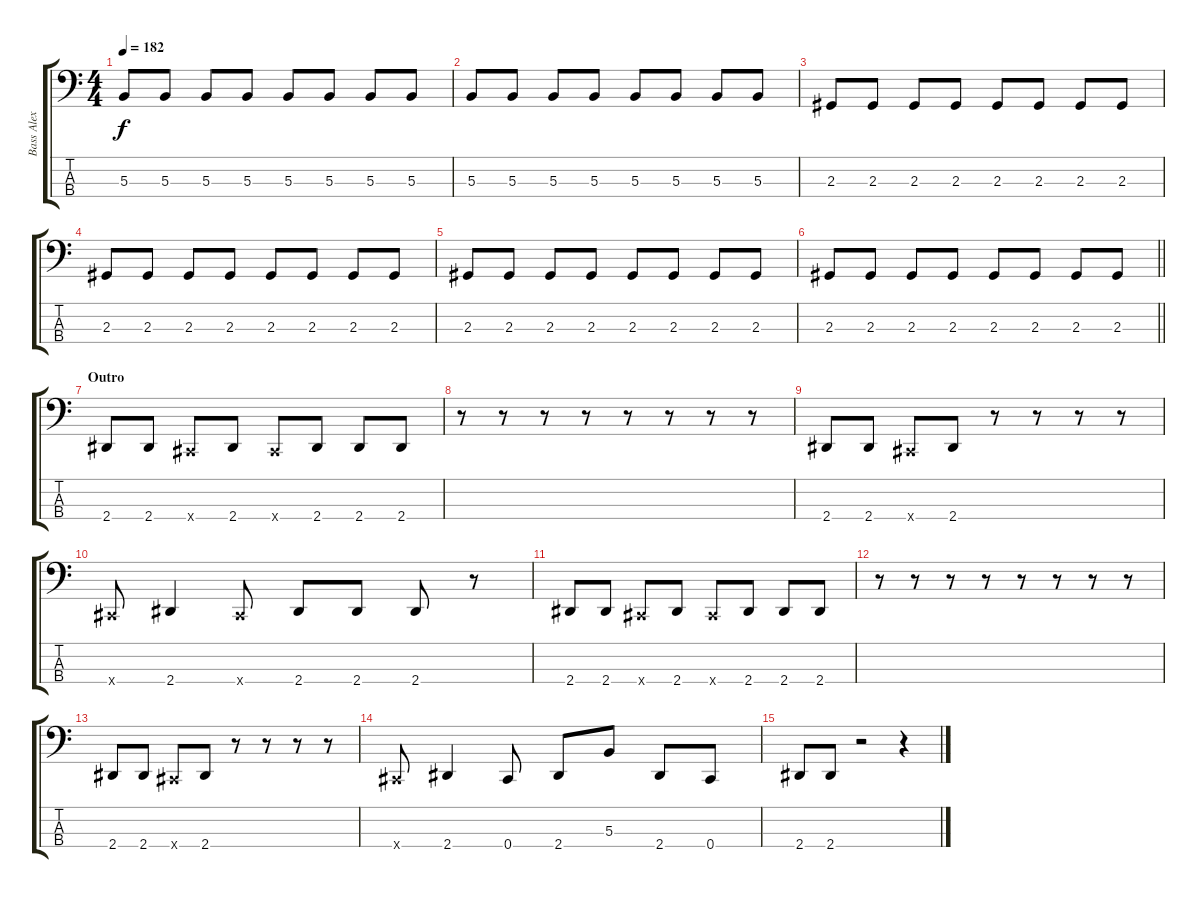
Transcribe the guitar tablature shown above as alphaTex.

\track ("Bass Alex Dean" "Bass Alex ") {instrument electricbasspick}
\staff {score tabs}
\tuning (E2 B1 Gb1 Db1) {hide}
\ts (4 4)
\tempo 182
\clef f4
\ks c
5.3.8{dy f} 5.3.8 5.3.8 5.3.8 5.3.8 5.3.8 5.3.8 5.3.8 |
5.3.8 5.3.8 5.3.8 5.3.8 5.3.8 5.3.8 5.3.8 5.3.8 |
2.3.8 2.3.8 2.3.8 2.3.8 2.3.8 2.3.8 2.3.8 2.3.8 |
2.3.8 2.3.8 2.3.8 2.3.8 2.3.8 2.3.8 2.3.8 2.3.8 |
2.3.8 2.3.8 2.3.8 2.3.8 2.3.8 2.3.8 2.3.8 2.3.8 |
\barLineRight lightlight
2.3.8 2.3.8 2.3.8 2.3.8 2.3.8 2.3.8 2.3.8 2.3.8 |
\section ("" "Outro")
2.4.8 2.4.8 0.4{x}.8 2.4.8 0.4{x}.8 2.4.8 2.4.8 2.4.8 |
r.8 r.8 r.8 r.8 r.8 r.8 r.8 r.8 |
2.4.8 2.4.8 0.4{x}.8 2.4.8 r.8 r.8 r.8 r.8 |
0.4{x}.8 2.4.4 0.4{x}.8 2.4.8 2.4.8 2.4.8 r.8 |
2.4.8 2.4.8 0.4{x}.8 2.4.8 0.4{x}.8 2.4.8 2.4.8 2.4.8 |
r.8 r.8 r.8 r.8 r.8 r.8 r.8 r.8 |
2.4.8 2.4.8 0.4{x}.8 2.4.8 r.8 r.8 r.8 r.8 |
0.4{x}.8 2.4.4 0.4.8 2.4.8 5.3.8 2.4.8 0.4.8 |
2.4.8 2.4.8 r.2 r.4
